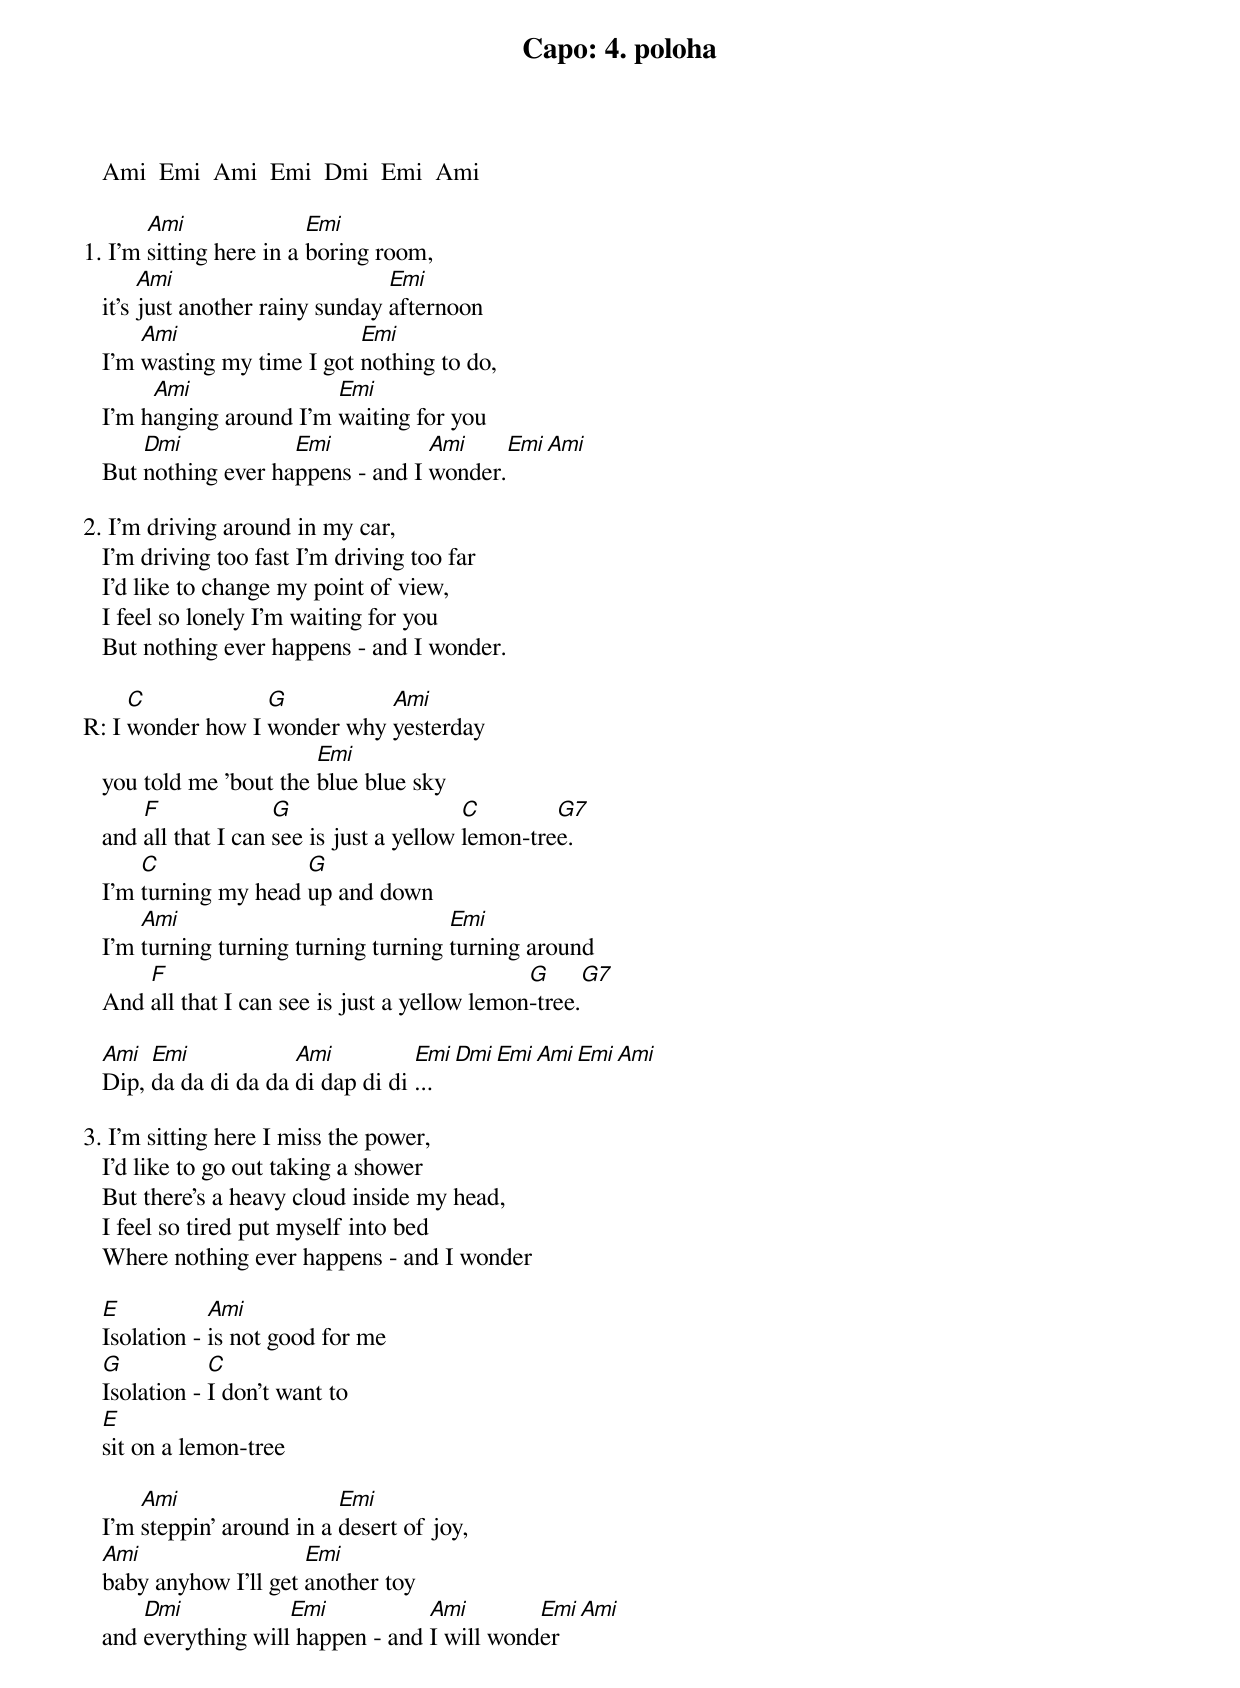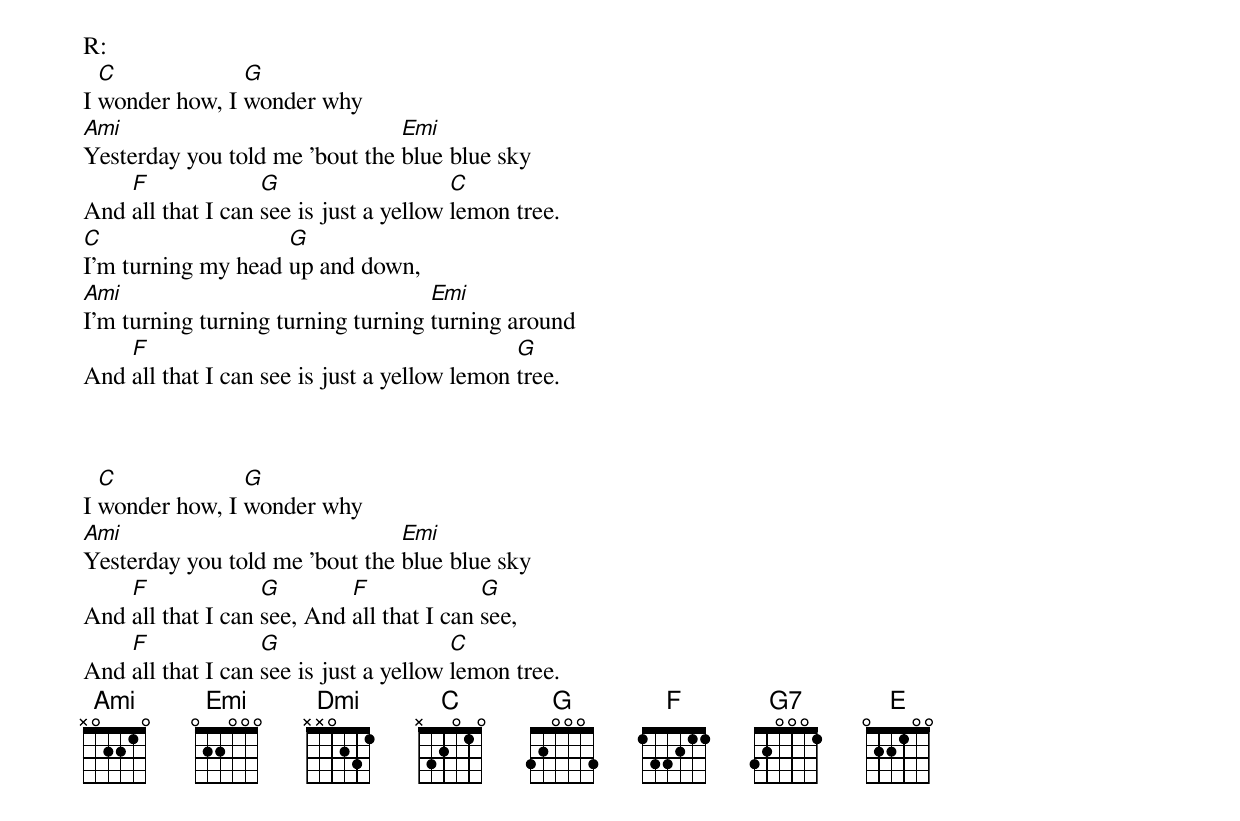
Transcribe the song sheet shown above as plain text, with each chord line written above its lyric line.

   Capo: 4. poloha
   Ami  Emi  Ami  Emi  Dmi  Emi  Ami

       Ami               Emi
1. I'm sitting here in a boring room,
        Ami                       Emi
   it's just another rainy sunday afternoon
       Ami                   Emi
   I'm wasting my time I got nothing to do,
        Ami               Emi
   I'm hanging around I'm waiting for you
       Dmi            Emi           Ami      Emi   Ami
   But nothing ever happens - and I wonder.

2. I'm driving around in my car,
   I'm driving too fast I'm driving too far
   I'd like to change my point of view,
   I feel so lonely I'm waiting for you
   But nothing ever happens - and I wonder.

     C            G          Ami
R: I wonder how I wonder why yesterday
                         Emi
   you told me 'bout the blue blue sky
       F              G                    C        G7
   and all that I can see is just a yellow lemon-tree.
       C               G
   I'm turning my head up and down
       Ami                             Emi
   I'm turning turning turning turning turning around
       F                                        G     G7
   And all that I can see is just a yellow lemon-tree.

   Ami  Emi            Ami          Emi Dmi Emi Ami    Emi Ami
   Dip, da da di da da di dap di di ...

3. I'm sitting here I miss the power,
   I'd like to go out taking a shower
   But there's a heavy cloud inside my head,
   I feel so tired put myself into bed
   Where nothing ever happens - and I wonder

   E           Ami
   Isolation - is not good for me
   G           C
   Isolation - I don't want to
   E
   sit on a lemon-tree

       Ami                  Emi
   I'm steppin' around in a desert of joy,
   Ami                  Emi
   baby anyhow I'll get another toy
       Dmi            Emi           Ami        Emi   Ami
   and everything will happen - and I will wonder

R:
  C             G
I wonder how, I wonder why
Ami                             Emi
Yesterday you told me 'bout the blue blue sky
    F              G                    C
And all that I can see is just a yellow lemon tree.
C                   G
I'm turning my head up and down,
Ami                                 Emi
I'm turning turning turning turning turning around
    F                                         G
And all that I can see is just a yellow lemon tree.



  C             G
I wonder how, I wonder why
Ami                             Emi
Yesterday you told me 'bout the blue blue sky
    F              G        F              G
And all that I can see, And all that I can see,
    F              G                    C
And all that I can see is just a yellow lemon tree.
